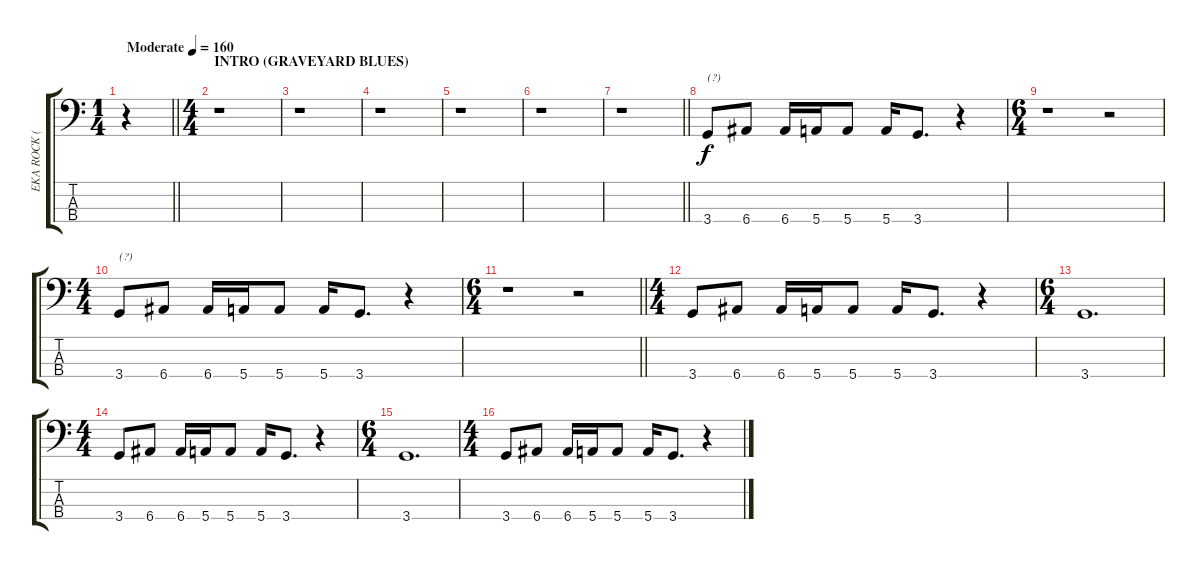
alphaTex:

\track ("EKA ROCK (BASS)" "EKA ROCK (") {instrument electricbasspick}
\staff {score tabs}
\tuning (G2 D2 A1 E1) {hide}
\ts (1 4)
\tempo (160 "Moderate")
\clef f4
\barLineRight lightlight
\ks c
r.4{dy f instrument electricbasspick} |
\ts (4 4)
\section ("" "INTRO (GRAVEYARD BLUES)")
r.1 |
r.1 |
r.1 |
r.1 |
r.1 |
\barLineRight lightlight
r.1 |
3.4.8{txt "(?)"} 6.4.8 6.4.16 5.4.16 5.4.8 5.4.16 3.4.8{d} r.4 |
\ts (6 4)
r.1 r.2 |
\ts (4 4)
3.4.8{txt "(?)"} 6.4.8 6.4.16 5.4.16 5.4.8 5.4.16 3.4.8{d} r.4 |
\ts (6 4)
\barLineRight lightlight
r.1 r.2 |
\ts (4 4)
3.4.8 6.4.8 6.4.16 5.4.16 5.4.8 5.4.16 3.4.8{d} r.4 |
\ts (6 4)
3.4.1{d} |
\ts (4 4)
3.4.8 6.4.8 6.4.16 5.4.16 5.4.8 5.4.16 3.4.8{d} r.4 |
\ts (6 4)
3.4.1{d} |
\ts (4 4)
3.4.8 6.4.8 6.4.16 5.4.16 5.4.8 5.4.16 3.4.8{d} r.4
